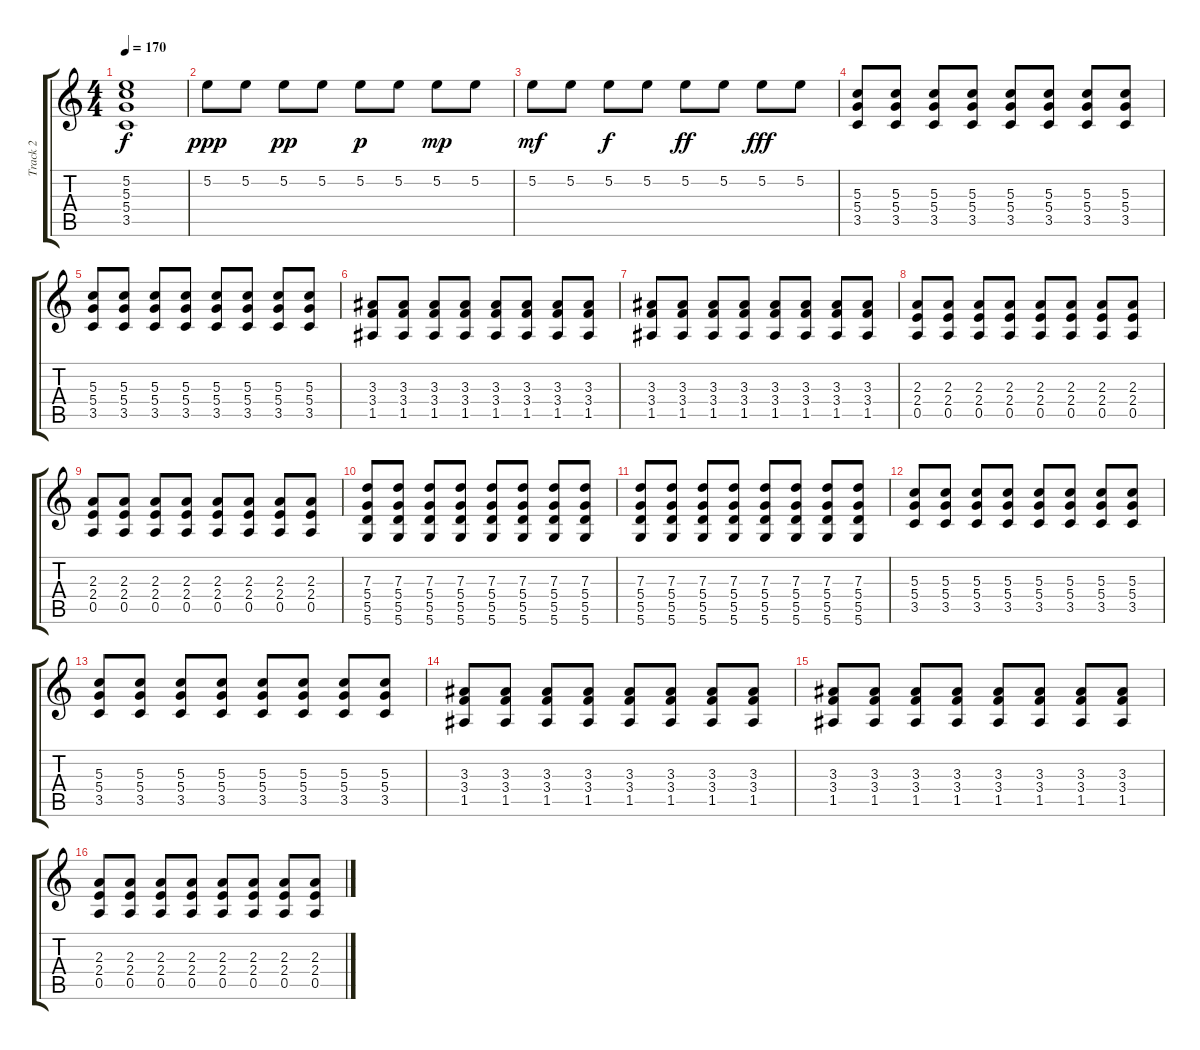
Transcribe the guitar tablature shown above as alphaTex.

\track ("Track 2" "Track 2") {instrument overdrivenguitar}
\staff {score tabs}
\tuning (E4 B3 G3 D3 A2 D2) {hide}
\ts (4 4)
\tempo 170
\clef g2
\ks c
(5.2{t} 5.3{t} 5.4{t} 3.5{t}).1{dy f} |
5.2.8{dy ppp} 5.2.8 5.2.8{dy pp} 5.2.8 5.2.8{dy p} 5.2.8 5.2.8{dy mp} 5.2.8 |
5.2.8{dy mf} 5.2.8 5.2.8{dy f} 5.2.8 5.2.8{dy ff} 5.2.8 5.2.8{dy fff} 5.2.8 |
(5.3 5.4 3.5).8 (5.3 5.4 3.5).8 (5.3 5.4 3.5).8 (5.3 5.4 3.5).8 (5.3 5.4 3.5).8 (5.3 5.4 3.5).8 (5.3 5.4 3.5).8 (5.3 5.4 3.5).8 |
(5.3 5.4 3.5).8 (5.3 5.4 3.5).8 (5.3 5.4 3.5).8 (5.3 5.4 3.5).8 (5.3 5.4 3.5).8 (5.3 5.4 3.5).8 (5.3 5.4 3.5).8 (5.3 5.4 3.5).8 |
(3.3 3.4 1.5).8 (3.3 3.4 1.5).8 (3.3 3.4 1.5).8 (3.3 3.4 1.5).8 (3.3 3.4 1.5).8 (3.3 3.4 1.5).8 (3.3 3.4 1.5).8 (3.3 3.4 1.5).8 |
(3.3 3.4 1.5).8 (3.3 3.4 1.5).8 (3.3 3.4 1.5).8 (3.3 3.4 1.5).8 (3.3 3.4 1.5).8 (3.3 3.4 1.5).8 (3.3 3.4 1.5).8 (3.3 3.4 1.5).8 |
(2.3 2.4 0.5).8 (2.3 2.4 0.5).8 (2.3 2.4 0.5).8 (2.3 2.4 0.5).8 (2.3 2.4 0.5).8 (2.3 2.4 0.5).8 (2.3 2.4 0.5).8 (2.3 2.4 0.5).8 |
(2.3 2.4 0.5).8 (2.3 2.4 0.5).8 (2.3 2.4 0.5).8 (2.3 2.4 0.5).8 (2.3 2.4 0.5).8 (2.3 2.4 0.5).8 (2.3 2.4 0.5).8 (2.3 2.4 0.5).8 |
(7.3 5.4 5.5 5.6).8 (7.3 5.4 5.5 5.6).8 (7.3 5.4 5.5 5.6).8 (7.3 5.4 5.5 5.6).8 (7.3 5.4 5.5 5.6).8 (7.3 5.4 5.5 5.6).8 (7.3 5.4 5.5 5.6).8 (7.3 5.4 5.5 5.6).8 |
(7.3 5.4 5.5 5.6).8 (7.3 5.4 5.5 5.6).8 (7.3 5.4 5.5 5.6).8 (7.3 5.4 5.5 5.6).8 (7.3 5.4 5.5 5.6).8 (7.3 5.4 5.5 5.6).8 (7.3 5.4 5.5 5.6).8 (7.3 5.4 5.5 5.6).8 |
(5.3 5.4 3.5).8 (5.3 5.4 3.5).8 (5.3 5.4 3.5).8 (5.3 5.4 3.5).8 (5.3 5.4 3.5).8 (5.3 5.4 3.5).8 (5.3 5.4 3.5).8 (5.3 5.4 3.5).8 |
(5.3 5.4 3.5).8 (5.3 5.4 3.5).8 (5.3 5.4 3.5).8 (5.3 5.4 3.5).8 (5.3 5.4 3.5).8 (5.3 5.4 3.5).8 (5.3 5.4 3.5).8 (5.3 5.4 3.5).8 |
(3.3 3.4 1.5).8 (3.3 3.4 1.5).8 (3.3 3.4 1.5).8 (3.3 3.4 1.5).8 (3.3 3.4 1.5).8 (3.3 3.4 1.5).8 (3.3 3.4 1.5).8 (3.3 3.4 1.5).8 |
(3.3 3.4 1.5).8 (3.3 3.4 1.5).8 (3.3 3.4 1.5).8 (3.3 3.4 1.5).8 (3.3 3.4 1.5).8 (3.3 3.4 1.5).8 (3.3 3.4 1.5).8 (3.3 3.4 1.5).8 |
(2.3 2.4 0.5).8 (2.3 2.4 0.5).8 (2.3 2.4 0.5).8 (2.3 2.4 0.5).8 (2.3 2.4 0.5).8 (2.3 2.4 0.5).8 (2.3 2.4 0.5).8 (2.3 2.4 0.5).8
